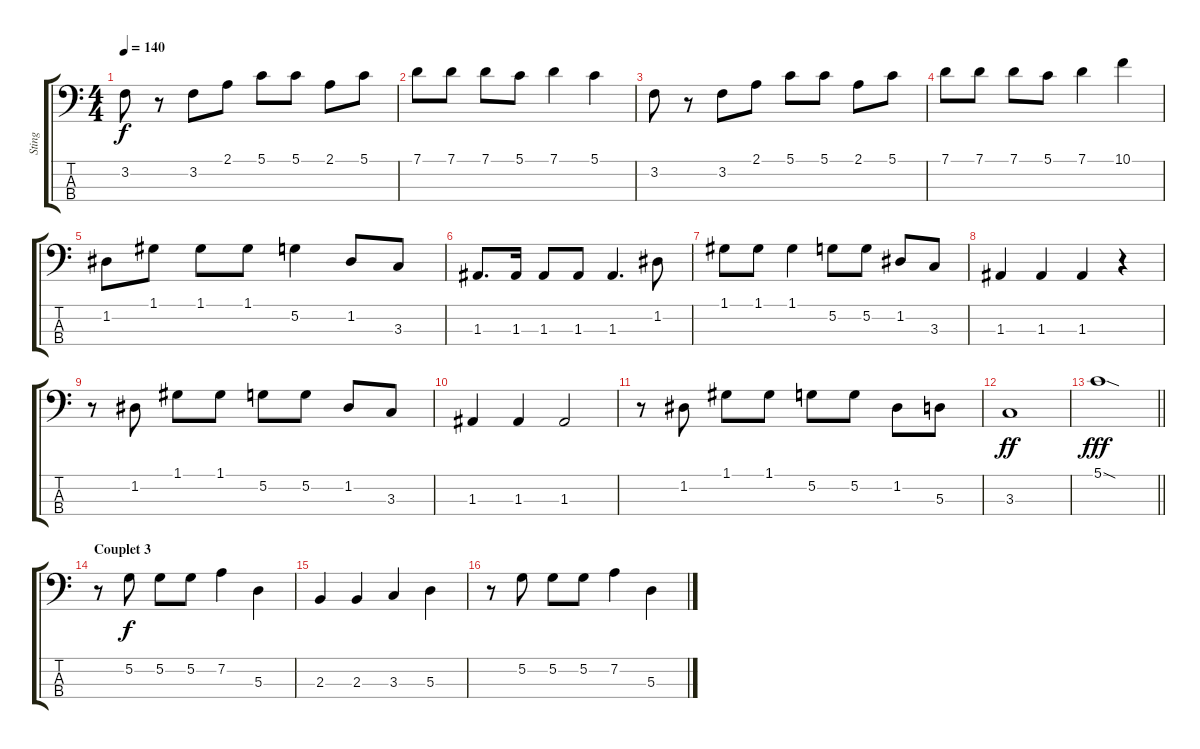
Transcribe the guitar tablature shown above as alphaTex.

\track ("Sting" "Sting") {instrument electricbassfinger}
\staff {score tabs}
\tuning (G2 D2 A1 E1) {hide}
\ts (4 4)
\tempo 140
\clef f4
\ks c
3.2.8{dy f} r.8 3.2.8 2.1.8 5.1.8 5.1.8 2.1.8 5.1.8 |
7.1.8 7.1.8 7.1.8 5.1.8 7.1.4 5.1.4 |
3.2.8 r.8 3.2.8 2.1.8 5.1.8 5.1.8 2.1.8 5.1.8 |
7.1.8 7.1.8 7.1.8 5.1.8 7.1.4 10.1.4 |
1.2.8 1.1.8 1.1.8 1.1.8 5.2.4 1.2.8 3.3.8 |
1.3.8{d} 1.3.16 1.3.8 1.3.8 1.3.4{d} 1.2.8 |
1.1.8 1.1.8 1.1.4 5.2.8 5.2.8 1.2.8 3.3.8 |
1.3.4 1.3.4 1.3.4 r.4 |
r.8 1.2.8 1.1.8 1.1.8 5.2.8 5.2.8 1.2.8 3.3.8 |
1.3.4 1.3.4 1.3.2 |
r.8 1.2.8 1.1.8 1.1.8 5.2.8 5.2.8 1.2.8 5.3.8 |
3.3.1{dy ff} |
\barLineRight lightlight
5.1{sod}.1{dy fff} |
\section ("" "Couplet 3")
r.8 5.2.8{dy f} 5.2.8 5.2.8 7.2.4 5.3.4 |
2.3.4 2.3.4 3.3.4 5.3.4 |
r.8 5.2.8 5.2.8 5.2.8 7.2.4 5.3.4
